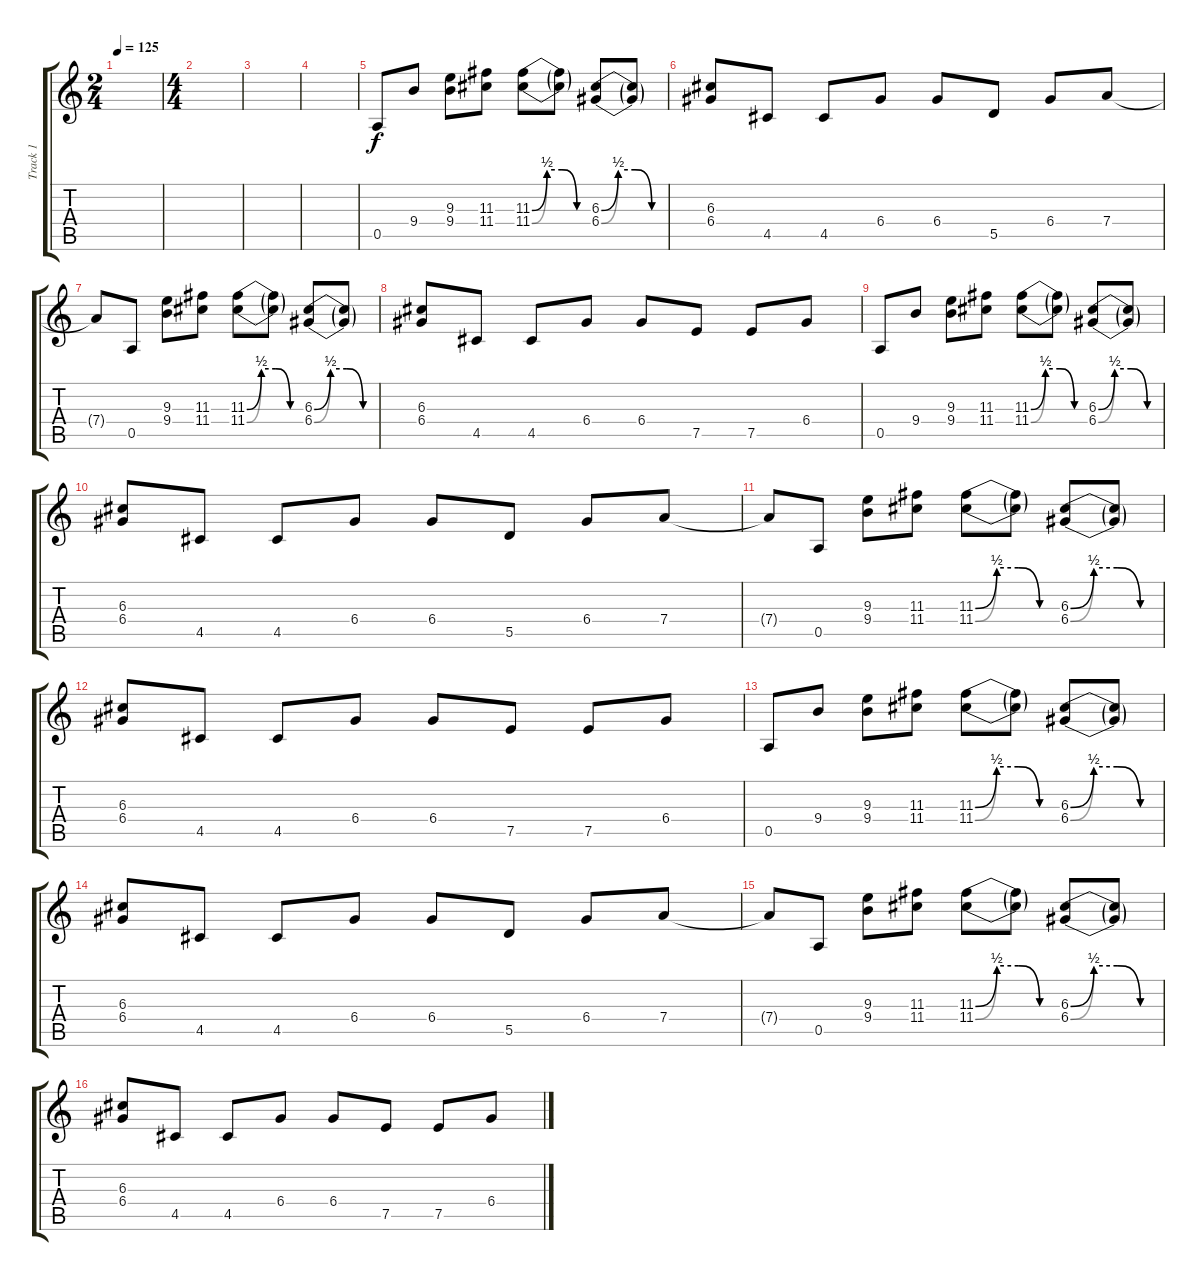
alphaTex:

\track ("Track 1" "Track 1") {instrument overdrivenguitar}
\staff {score tabs}
\tuning (E4 B3 G3 D3 A2 E2) {hide}
\ts (2 4)
\tempo 125
\clef g2
\ks c
|
\ts (4 4)
|
|
|
0.5.8 9.4.8 (9.3 9.4).8 (11.3 11.4).8 (11.3{be (custom 0 0 15 2 30 2 45 0 60 0)} 11.4{be (custom 0 0 15 2 30 2 45 0 60 0)}).8 (11.3{t} 11.4{t}).8 (6.3{be (custom 0 0 15 2 30 2 45 0 60 0)} 6.4{be (custom 0 0 15 2 30 2 45 0 60 0)}).8 (6.3{t} 6.4{t}).8 |
(6.3 6.4).8 4.5.8 4.5.8 6.4.8 6.4.8 5.5.8 6.4.8 7.4.8 |
7.4{t}.8 0.5.8 (9.3 9.4).8 (11.3 11.4).8 (11.3{be (custom 0 0 15 2 30 2 45 0 60 0)} 11.4{be (custom 0 0 15 2 30 2 45 0 60 0)}).8 (11.3{t} 11.4{t}).8 (6.3{be (custom 0 0 15 2 30 2 45 0 60 0)} 6.4{be (custom 0 0 15 2 30 2 45 0 60 0)}).8 (6.3{t} 6.4{t}).8 |
(6.3 6.4).8 4.5.8 4.5.8 6.4.8 6.4.8 7.5.8 7.5.8 6.4.8 |
0.5.8 9.4.8 (9.3 9.4).8 (11.3 11.4).8 (11.3{be (custom 0 0 15 2 30 2 45 0 60 0)} 11.4{be (custom 0 0 15 2 30 2 45 0 60 0)}).8 (11.3{t} 11.4{t}).8 (6.3{be (custom 0 0 15 2 30 2 45 0 60 0)} 6.4{be (custom 0 0 15 2 30 2 45 0 60 0)}).8 (6.3{t} 6.4{t}).8 |
(6.3 6.4).8 4.5.8 4.5.8 6.4.8 6.4.8 5.5.8 6.4.8 7.4.8 |
7.4{t}.8 0.5.8 (9.3 9.4).8 (11.3 11.4).8 (11.3{be (custom 0 0 15 2 30 2 45 0 60 0)} 11.4{be (custom 0 0 15 2 30 2 45 0 60 0)}).8 (11.3{t} 11.4{t}).8 (6.3{be (custom 0 0 15 2 30 2 45 0 60 0)} 6.4{be (custom 0 0 15 2 30 2 45 0 60 0)}).8 (6.3{t} 6.4{t}).8 |
(6.3 6.4).8 4.5.8 4.5.8 6.4.8 6.4.8 7.5.8 7.5.8 6.4.8 |
0.5.8 9.4.8 (9.3 9.4).8 (11.3 11.4).8 (11.3{be (custom 0 0 15 2 30 2 45 0 60 0)} 11.4{be (custom 0 0 15 2 30 2 45 0 60 0)}).8 (11.3{t} 11.4{t}).8 (6.3{be (custom 0 0 15 2 30 2 45 0 60 0)} 6.4{be (custom 0 0 15 2 30 2 45 0 60 0)}).8 (6.3{t} 6.4{t}).8 |
(6.3 6.4).8 4.5.8 4.5.8 6.4.8 6.4.8 5.5.8 6.4.8 7.4.8 |
7.4{t}.8 0.5.8 (9.3 9.4).8 (11.3 11.4).8 (11.3{be (custom 0 0 15 2 30 2 45 0 60 0)} 11.4{be (custom 0 0 15 2 30 2 45 0 60 0)}).8 (11.3{t} 11.4{t}).8 (6.3{be (custom 0 0 15 2 30 2 45 0 60 0)} 6.4{be (custom 0 0 15 2 30 2 45 0 60 0)}).8 (6.3{t} 6.4{t}).8 |
(6.3 6.4).8 4.5.8 4.5.8 6.4.8 6.4.8 7.5.8 7.5.8 6.4.8
